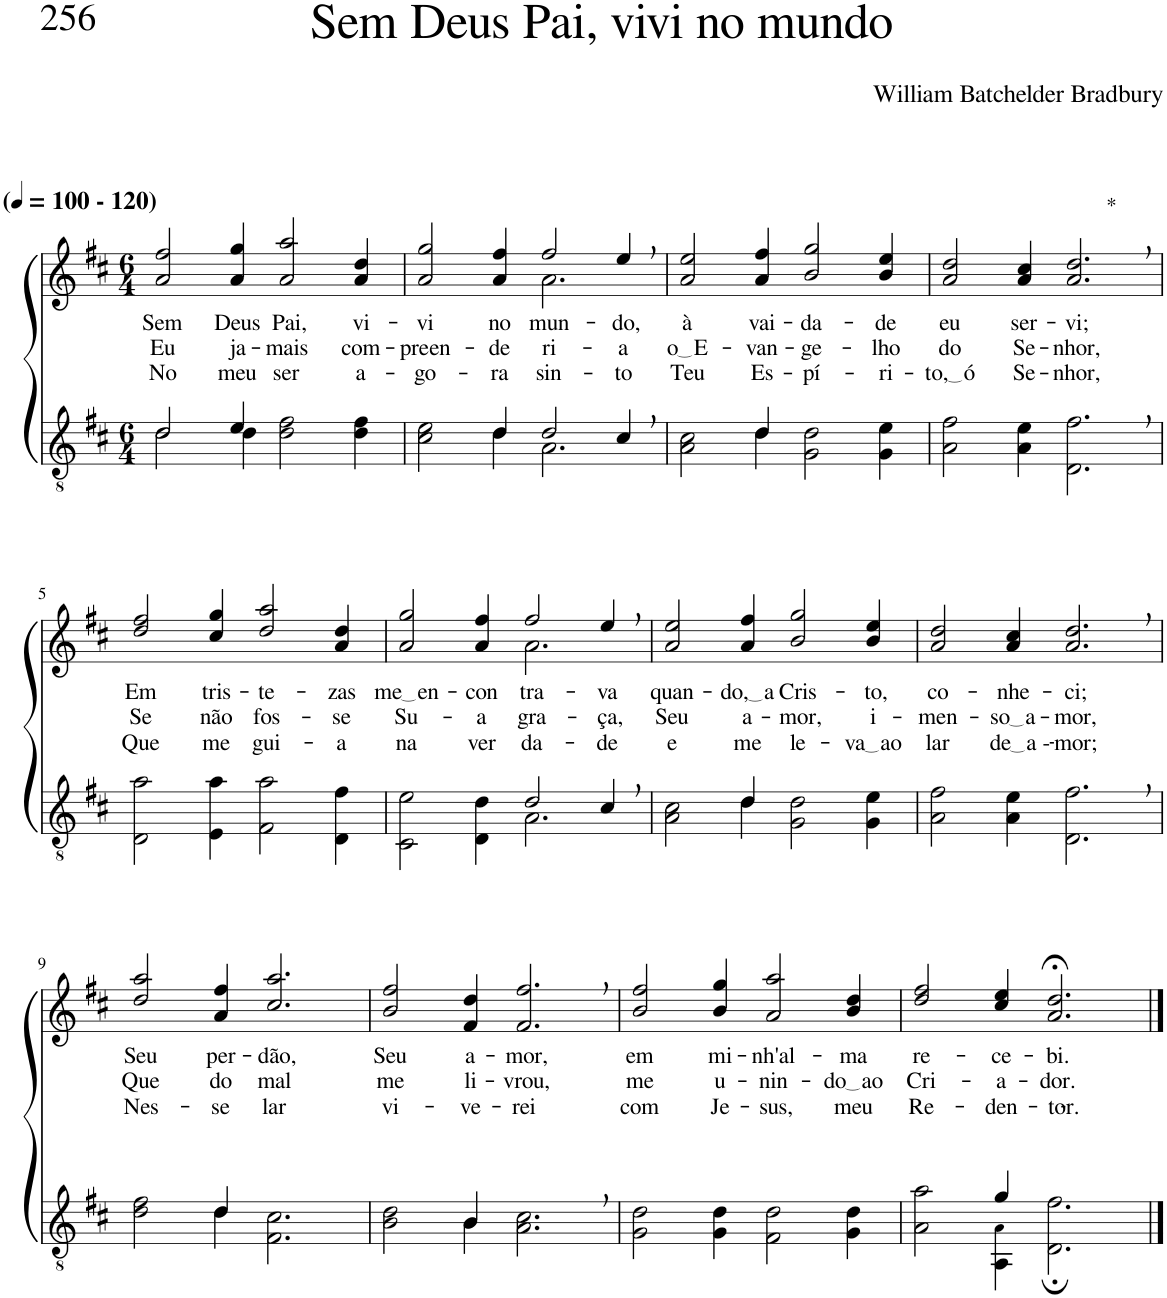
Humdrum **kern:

**kern	**kern	**text	**text	**text
*part2	*part1	*part1	*part1	*part1
*staff2	*staff1	*staff1	*staff1	*staff1
*I"Parte III e IV	*I"Parte I e II	*	*	*
*clefGv2	*clefG2	*	*	*
*Trd4c7	*Trd4c7	*	*	*
*k[f#c#]	*k[f#c#]	*	*	*
*M6/4	*M6/4	*	*	*
*MM100	*MM100	*	*	*
=1	=1	=1	=1	=1
*^	*	*	*	*
!	!	!LO:TX:a:B:t=(	!	!	!
!	!	!LO:TX:a:B:t=- 120)	!	!	!
!	!	!	!LO:LY:b	!LO:LY:b	!LO:LY:b
2d\	2d/	2a/ 2ff#/	Sem	Eu	No
!	!	!	!LO:LY:b	!LO:LY:b	!LO:LY:b
4d\	4e/	4a/ 4gg/	Deus	ja-	meu
!	!	!	!LO:LY:b	!LO:LY:b	!LO:LY:b
2d\ 2f#\	2.ryy	2a/ 2aa/	Pai,	-mais	ser
!	!	!	!LO:LY:b	!LO:LY:b	!LO:LY:b
4d\ 4f#\	.	4a/ 4dd/	vi-	com-	a-
=2	=2	=2	=2	=2	=2
!	!	!	!LO:LY:b	!LO:LY:b	!LO:LY:b
*	*	*^	*	*	*
2ryy	2c#\ 2e\	2a/ 2gg/	2.ryy	-vi	-preen-	-go-
!	!	!	!	!LO:LY:b	!LO:LY:b	!LO:LY:b
4d/	4d\	4a/ 4ff#/	.	no	-de-	-ra
!	!	!	!	!LO:LY:b	!LO:LY:b	!LO:LY:b
2d/	2.A\	2ff#/	2.a\	mun-	-ri-	sin-
!	!	!	!	!LO:LY:b	!LO:LY:b	!LO:LY:b
4c#,/	.	4ee,/	.	-do,	-a	-to
*	*	*v	*v	*	*	*
=3	=3	=3	=3	=3	=3
!	!	!	!LO:LY:b	!LO:LY:b	!LO:LY:b
2ryy	2A\ 2c#\	2a/ 2ee/	à	o E	Teu
!	!	!	!LO:LY:b	!LO:LY:b	!LO:LY:b
4d/	4d\	4a/ 4ff#/	vai-	-van-	Es-
!	!	!	!LO:LY:b	!LO:LY:b	!LO:LY:b
2.ryy	2G\ 2d\	2b/ 2gg/	-da-	-ge-	-pí-
!	!	!	!LO:LY:b	!LO:LY:b	!LO:LY:b
.	4G\ 4e\	4b/ 4ee/	-de	-lho	-ri-
=4	=4	=4	=4	=4	=4
!	!	!	!LO:LY:b	!LO:LY:b	!LO:LY:b
*v	*v	*	*	*	*
2A\ 2f#\	2a/ 2dd/	eu	do	to, ó
!	!	!LO:LY:b	!LO:LY:b	!LO:LY:b
4A\ 4e\	4a/ 4cc#/	ser-	Se-	Se-
!	!LO:TX:a:t=*	!	!	!
!	!	!LO:LY:b	!LO:LY:b	!LO:LY:b
2.D\, 2.f#\,	2.a/, 2.dd/,	-vi;	-nhor,	-nhor,
!!LO:LB:g=z
=5	=5	=5	=5	=5
!	!	!LO:LY:b	!LO:LY:b	!LO:LY:b
2D\ 2a\	2dd/ 2ff#/	Em	Se	Que
!	!	!LO:LY:b	!LO:LY:b	!LO:LY:b
4E\ 4a\	4cc#/ 4gg/	tris-	não	me
!	!	!LO:LY:b	!LO:LY:b	!LO:LY:b
2F#\ 2a\	2dd/ 2aa/	-te-	fos-	gui-
!	!	!LO:LY:b	!LO:LY:b	!LO:LY:b
4D\ 4f#\	4a/ 4dd/	-zas	-se	-a
=6	=6	=6	=6	=6
*^	*	*	*	*
!	!	!	!LO:LY:b	!LO:LY:b	!LO:LY:b
*	*	*^	*	*	*
2.ryy	2C#\ 2e\	2a/ 2gg/	2.ryy	me en	Su-	na
!	!	!	!	!LO:LY:b	!LO:LY:b	!LO:LY:b
.	4D\ 4d\	4a/ 4ff#/	.	-con-	-a	ver-
!	!	!	!	!LO:LY:b	!LO:LY:b	!LO:LY:b
2d/	2.A\	2ff#/	2.a\	-tra-	gra-	-da-
!	!	!	!	!LO:LY:b	!LO:LY:b	!LO:LY:b
4c#,/	.	4ee,/	.	-va	-ça,	-de
*	*	*v	*v	*	*	*
=7	=7	=7	=7	=7	=7
!	!	!	!LO:LY:b	!LO:LY:b	!LO:LY:b
2ryy	2A\ 2c#\	2a/ 2ee/	quan-	Seu	e
!	!	!	!LO:LY:b	!LO:LY:b	!LO:LY:b
4d/	4d\	4a/ 4ff#/	do, a	a-	me
!	!	!	!LO:LY:b	!LO:LY:b	!LO:LY:b
2.ryy	2G\ 2d\	2b/ 2gg/	Cris-	-mor,	le-
!	!	!	!LO:LY:b	!LO:LY:b	!LO:LY:b
.	4G\ 4e\	4b/ 4ee/	-to,	i-	va ao
=8	=8	=8	=8	=8	=8
!	!	!	!LO:LY:b	!LO:LY:b	!LO:LY:b
*v	*v	*	*	*	*
2A\ 2f#\	2a/ 2dd/	co-	-men-	lar
!	!	!LO:LY:b	!LO:LY:b	!LO:LY:b
4A\ 4e\	4a/ 4cc#/	-nhe-	so a	de a -
!	!	!LO:LY:b	!LO:LY:b	!LO:LY:b
2.D\, 2.f#\,	2.a/, 2.dd/,	-ci;	-mor,	-mor;
!!LO:LB:g=z
=9	=9	=9	=9	=9
*^	*	*	*	*
!	!	!	!LO:LY:b	!LO:LY:b	!LO:LY:b
2ryy	2d\ 2f#\	2dd/ 2aa/	Seu	Que	Nes-
!	!	!	!LO:LY:b	!LO:LY:b	!LO:LY:b
4d/	4d\	4a/ 4ff#/	per-	do	-se
!	!	!	!LO:LY:b	!LO:LY:b	!LO:LY:b
2.ryy	2.F#\ 2.c#\	2.cc#/ 2.aa/	-dão,	mal	lar
=10	=10	=10	=10	=10	=10
!	!	!	!LO:LY:b	!LO:LY:b	!LO:LY:b
2B\ 2d\	2ryy	2b/ 2ff#/	Seu	me	vi-
!	!	!	!LO:LY:b	!LO:LY:b	!LO:LY:b
4B\	4B/	4f#/ 4dd/	a-	li-	-ve-
!	!	!	!LO:LY:b	!LO:LY:b	!LO:LY:b
2.A\, 2.c#\,	2.ryy	2.f#/, 2.ff#/,	-mor,	-vrou,	-rei
=11	=11	=11	=11	=11	=11
!	!	!	!LO:LY:b	!LO:LY:b	!LO:LY:b
*v	*v	*	*	*	*
2G\ 2d\	2b/ 2ff#/	em	me	com
!	!	!LO:LY:b	!LO:LY:b	!LO:LY:b
4G\ 4d\	4b/ 4gg/	mi-	u-	Je-
!	!	!LO:LY:b	!LO:LY:b	!LO:LY:b
2F#\ 2d\	2a/ 2aa/	-nh'al-	-nin-	-sus,
!	!	!LO:LY:b	!LO:LY:b	!LO:LY:b
4G\ 4d\	4b/ 4dd/	-ma	do ao	meu
=12	=12	=12	=12	=12
*^	*	*	*	*
!	!	!	!LO:LY:b	!LO:LY:b	!LO:LY:b
2ryy	2A\ 2a\	2dd/ 2ff#/	re-	Cri-	Re-
!	!	!	!LO:LY:b	!LO:LY:b	!LO:LY:b
4g/	4AA\ 4A!\	4cc#/ 4ee/	-ce-	-a-	-den-
!	!	!	!LO:LY:b	!LO:LY:b	!LO:LY:b
2.ryy	2.D\; 2.f#\;	2.a/;< 2.dd/;<	-bi.	-dor.	-tor.-
*v	*v	*	*	*	*
==	==	==	==	==
*-	*-	*-	*-	*-
